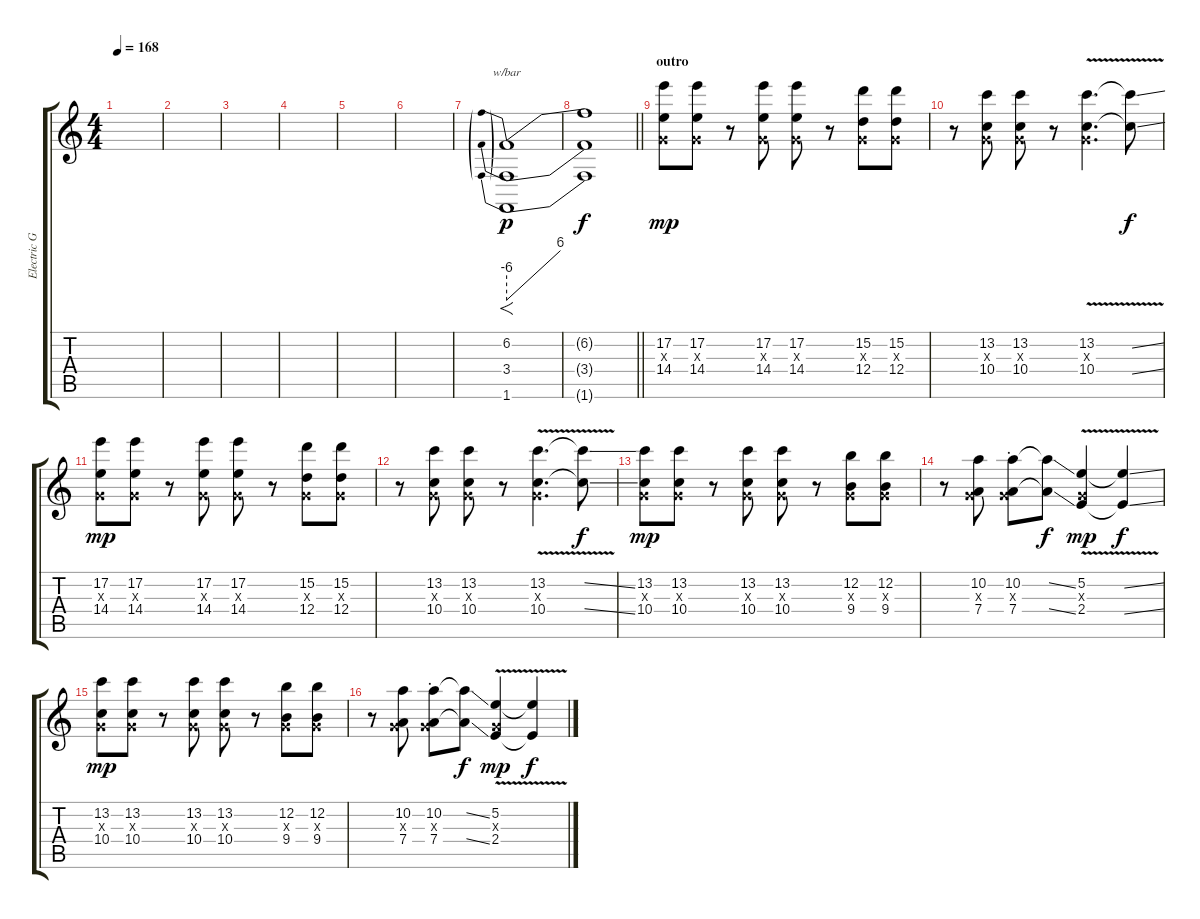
\track ("Electric Guitar" "Electric G") {instrument distortionguitar}
\staff {score tabs}
\tuning (E4 B3 G3 D3 A2 E2) {hide}
\ts (4 4)
\tempo 168
\clef g2
\ks c
|
|
|
|
|
|
(6.2 3.4 1.6).1{f tbe (predivedive default 0 -24 60 24) dy p} |
\barLineRight lightlight
(6.2{t} 3.4{t} 1.6{t}).1{dy f} |
\section ("" "outro")
(17.2 0.3{x} 14.4).8{dy mp instrument distortionguitar} (17.2 0.3{x} 14.4).8 r.8 (17.2 0.3{x} 14.4).8 (17.2 0.3{x} 14.4).8 r.8 (15.2 0.3{x} 12.4).8 (15.2 0.3{x} 12.4).8 |
r.8 (13.2 0.3{x} 10.4).8 (13.2 0.3{x} 10.4).8 r.8 (13.2{v} 0.3{x} 10.4{v}).4{d} (13.2{ss t} 10.4{ss t}).8{dy f} |
(17.2 0.3{x} 14.4).8{dy mp} (17.2 0.3{x} 14.4).8 r.8 (17.2 0.3{x} 14.4).8 (17.2 0.3{x} 14.4).8 r.8 (15.2 0.3{x} 12.4).8 (15.2 0.3{x} 12.4).8 |
r.8 (13.2 0.3{x} 10.4).8 (13.2 0.3{x} 10.4).8 r.8 (13.2{v} 0.3{x} 10.4{v}).4{d} (13.2{ss t} 10.4{ss t}).8{dy f} |
(13.2 0.3{x} 10.4).8{dy mp} (13.2 0.3{x} 10.4).8 r.8 (13.2 0.3{x} 10.4).8 (13.2 0.3{x} 10.4).8 r.8 (12.2 0.3{x} 9.4).8 (12.2 0.3{x} 9.4).8 |
r.8 (10.2 0.3{x} 7.4).8 (10.2{st} 0.3{x} 7.4{st}).8 (10.2{ss t} 7.4{ss t}).8{dy f} (5.2{v} 0.3{x} 2.4{v}).4{dy mp} (5.2{ss t} 2.4{ss t}).4{dy f} |
(13.2 0.3{x} 10.4).8{dy mp} (13.2 0.3{x} 10.4).8 r.8 (13.2 0.3{x} 10.4).8 (13.2 0.3{x} 10.4).8 r.8 (12.2 0.3{x} 9.4).8 (12.2 0.3{x} 9.4).8 |
r.8 (10.2 0.3{x} 7.4).8 (10.2{st} 0.3{x} 7.4{st}).8 (10.2{ss t} 7.4{ss t}).8{dy f} (5.2{v} 0.3{x} 2.4{v}).4{dy mp} (5.2{ss t} 2.4{ss t}).4{dy f}
